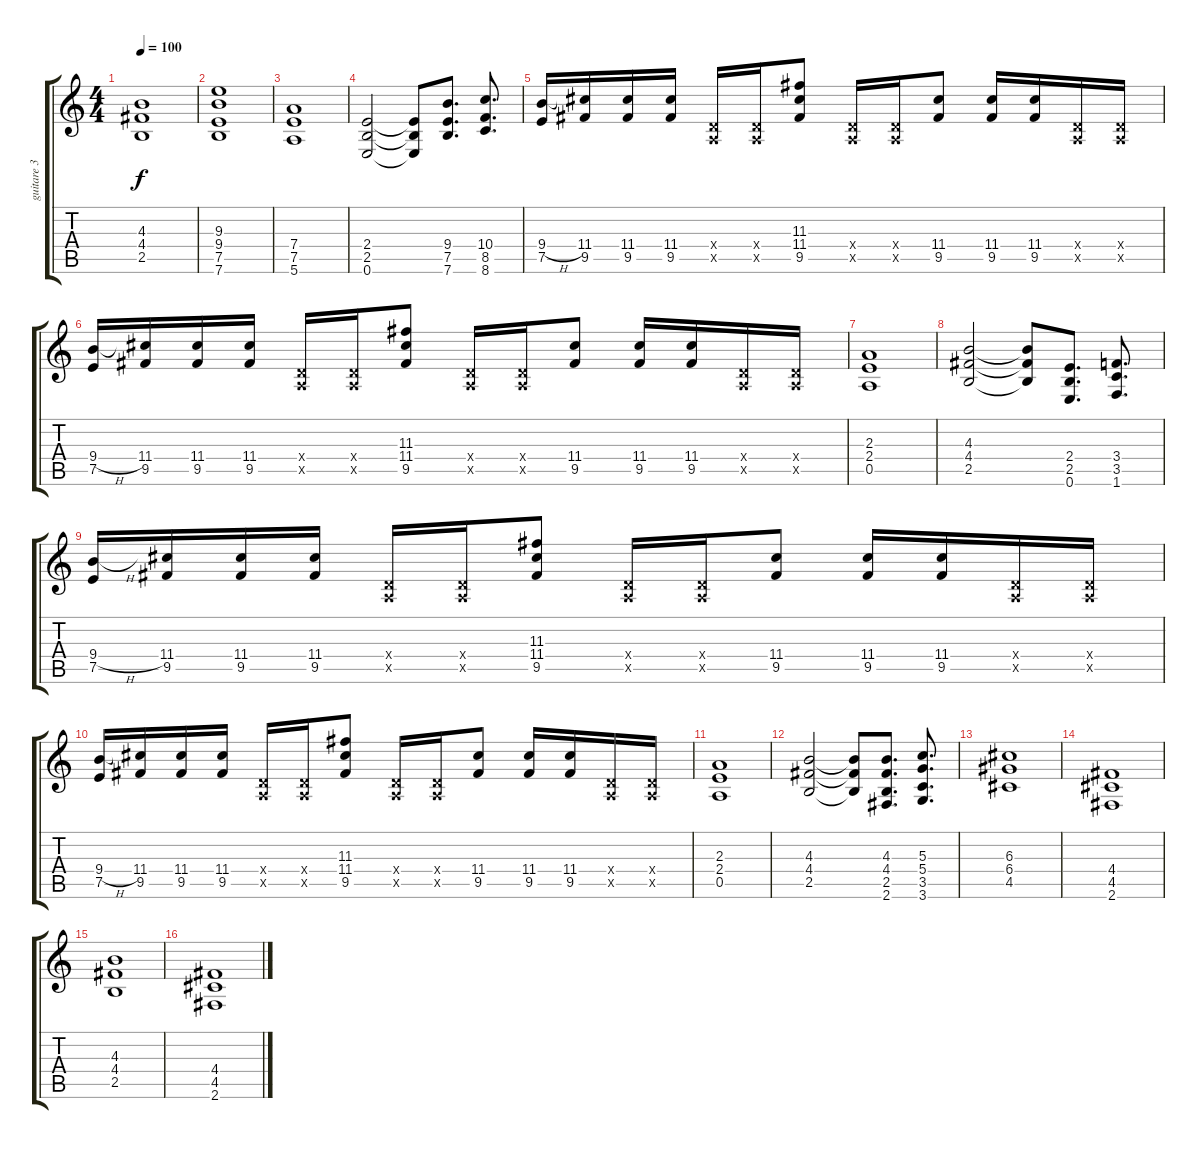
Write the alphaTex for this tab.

\track ("guitare 3" "guitare 3") {instrument overdrivenguitar}
\staff {score tabs}
\tuning (E4 B3 G3 D3 A2 E2) {hide}
\ts (4 4)
\tempo 100
\clef g2
\ks c
(4.3 4.4 2.5).1{dy f} |
(9.3 9.4 7.5 7.6).1 |
(7.4 7.5 5.6).1 |
(2.4 2.5 0.6).2 (2.4{t} 2.5{t} 0.6{t}).8 (9.4 7.5 7.6).8{d} (10.4 8.5 8.6).8{d} |
(9.4{h} 7.5).16 (11.4 9.5).16 (11.4 9.5).16 (11.4 9.5).16 (0.4{x} 0.5{x}).16 (0.4{x} 0.5{x}).16 (11.3 11.4 9.5).8 (0.4{x} 0.5{x}).16 (0.4{x} 0.5{x}).16 (11.4 9.5).8 (11.4 9.5).16 (11.4 9.5).16 (0.4{x} 0.5{x}).16 (0.4{x} 0.5{x}).16 |
(9.4{h} 7.5).16 (11.4 9.5).16 (11.4 9.5).16 (11.4 9.5).16 (0.4{x} 0.5{x}).16 (0.4{x} 0.5{x}).16 (11.3 11.4 9.5).8 (0.4{x} 0.5{x}).16 (0.4{x} 0.5{x}).16 (11.4 9.5).8 (11.4 9.5).16 (11.4 9.5).16 (0.4{x} 0.5{x}).16 (0.4{x} 0.5{x}).16 |
(2.3 2.4 0.5).1 |
(4.3 4.4 2.5).2 (4.3{t} 4.4{t} 2.5{t}).8 (2.4 2.5 0.6).8{d} (3.4 3.5 1.6).8{d} |
(9.4{h} 7.5).16 (11.4 9.5).16 (11.4 9.5).16 (11.4 9.5).16 (0.4{x} 0.5{x}).16 (0.4{x} 0.5{x}).16 (11.3 11.4 9.5).8 (0.4{x} 0.5{x}).16 (0.4{x} 0.5{x}).16 (11.4 9.5).8 (11.4 9.5).16 (11.4 9.5).16 (0.4{x} 0.5{x}).16 (0.4{x} 0.5{x}).16 |
(9.4{h} 7.5).16 (11.4 9.5).16 (11.4 9.5).16 (11.4 9.5).16 (0.4{x} 0.5{x}).16 (0.4{x} 0.5{x}).16 (11.3 11.4 9.5).8 (0.4{x} 0.5{x}).16 (0.4{x} 0.5{x}).16 (11.4 9.5).8 (11.4 9.5).16 (11.4 9.5).16 (0.4{x} 0.5{x}).16 (0.4{x} 0.5{x}).16 |
(2.3 2.4 0.5).1 |
(4.3 4.4 2.5).2 (4.3{t} 4.4{t} 2.5{t}).8 (4.3 4.4 2.5 2.6).8{d} (5.3 5.4 3.5 3.6).8{d} |
(6.3 6.4 4.5).1 |
(4.4 4.5 2.6).1 |
(4.3 4.4 2.5).1 |
(4.4 4.5 2.6).1
